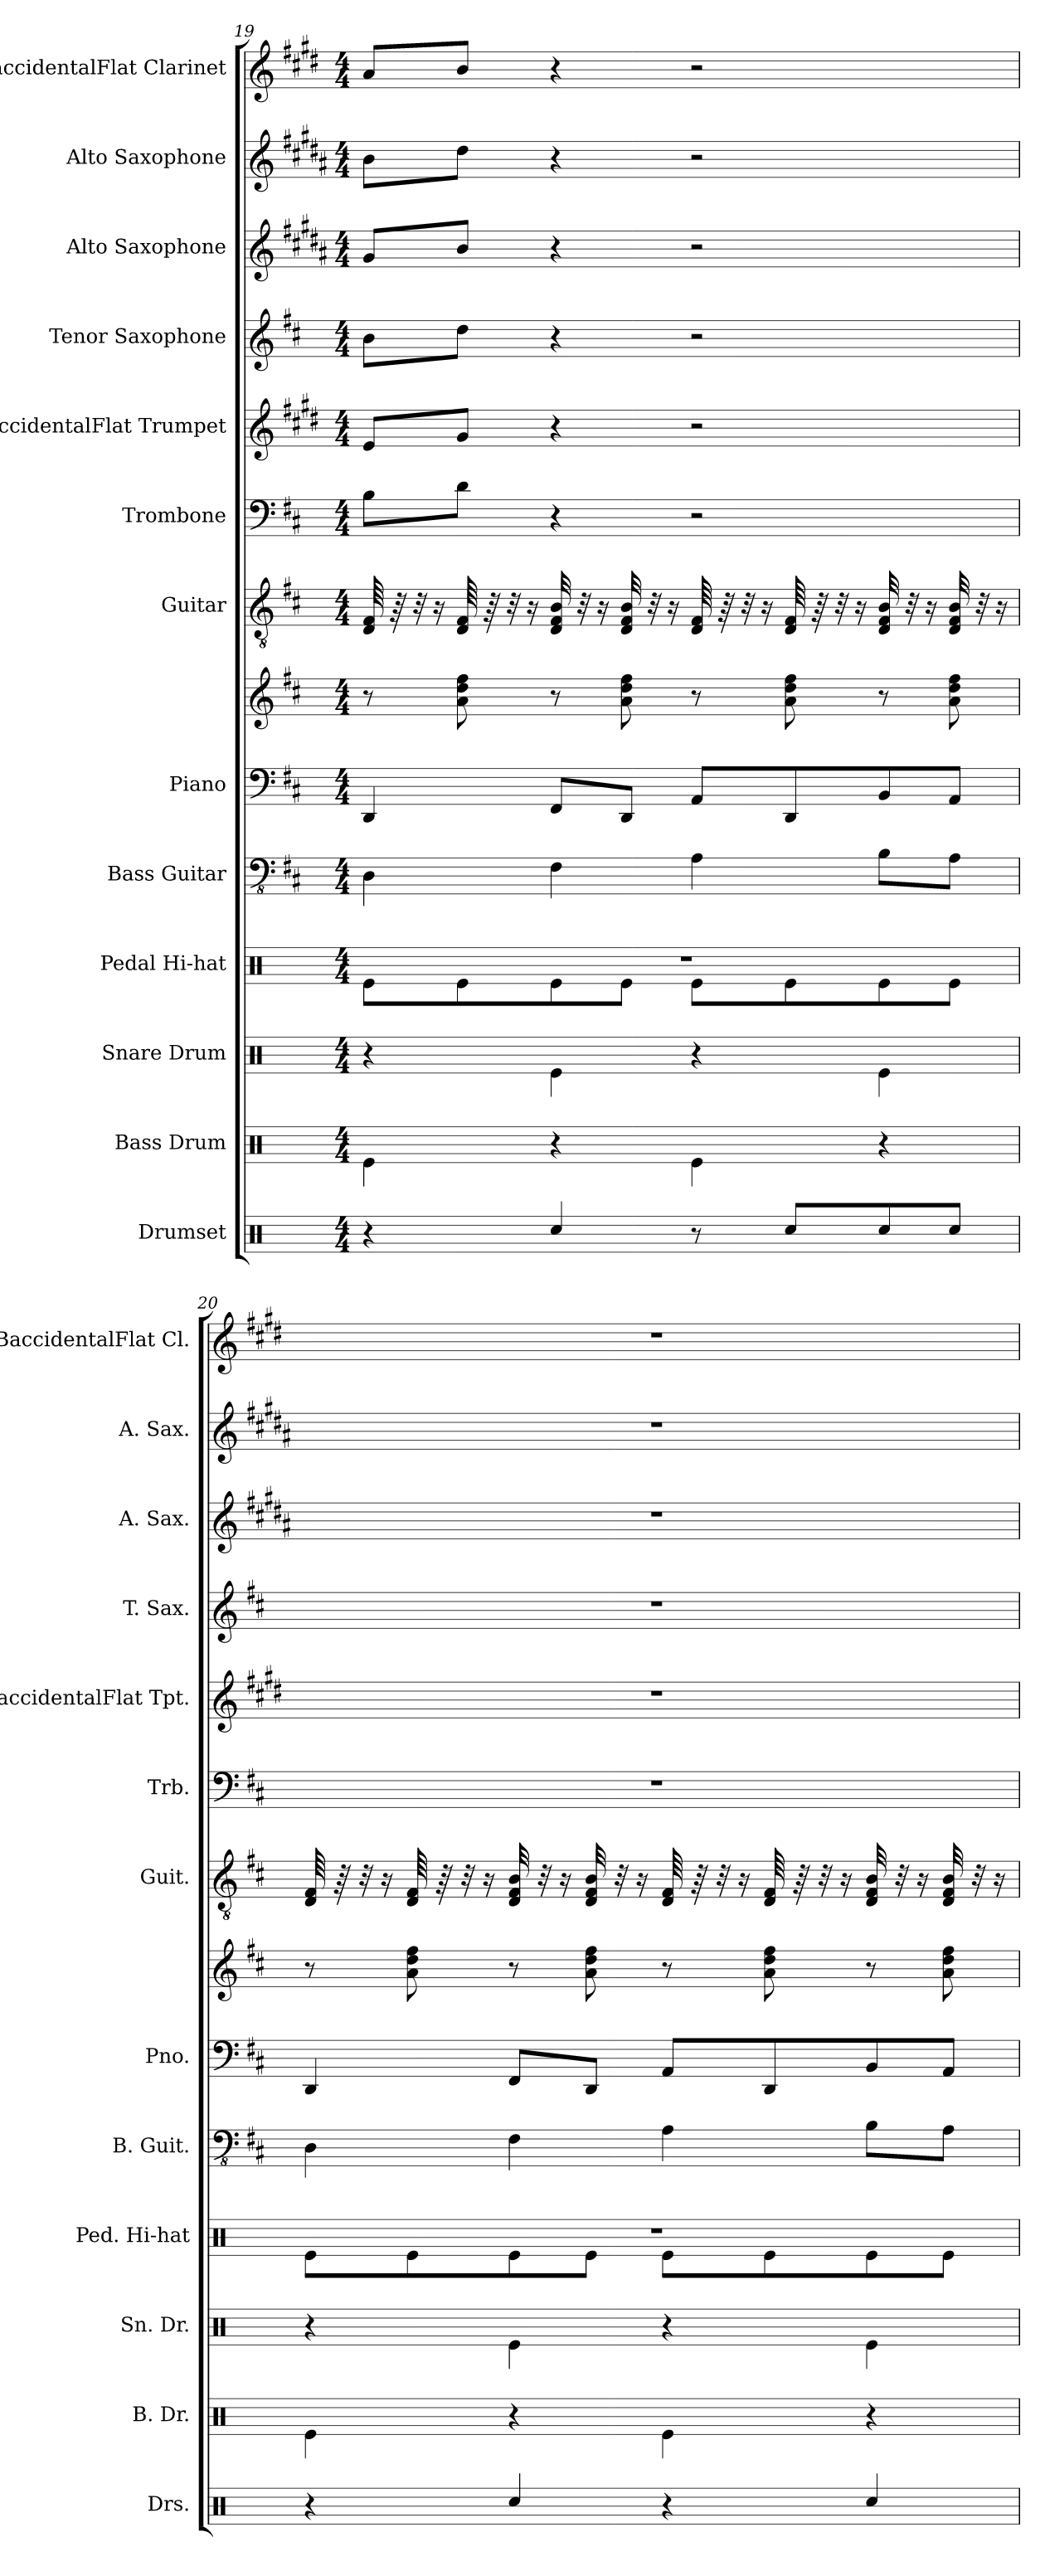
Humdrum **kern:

**kern	**kern	**kern	**kern	**kern	**kern	**kern	**kern	**kern	**kern	**kern	**kern	**kern	**kern
*part13	*part12	*part11	*part10	*part9	*part8	*part8	*part7	*part6	*part5	*part4	*part3	*part2	*part1
*staff14	*staff13	*staff12	*staff11	*staff10	*staff9	*staff8	*staff7	*staff6	*staff5	*staff4	*staff3	*staff2	*staff1
*I"Drumset	*I"Bass Drum	*I"Snare Drum	*I"Pedal Hi-hat	*I"Bass Guitar	*I"Piano	*	*I"Guitar	*I"Trombone	*I"BaccidentalFlat Trumpet	*I"Tenor Saxophone	*I"Alto Saxophone	*I"Alto Saxophone	*I"BaccidentalFlat Clarinet
*I'Drs.	*I'B. Dr.	*I'Sn. Dr.	*I'Ped. Hi-hat	*I'B. Guit.	*I'Pno.	*	*I'Guit.	*I'Trb.	*I'BaccidentalFlat Tpt.	*I'T. Sax.	*I'A. Sax.	*I'A. Sax.	*I'BaccidentalFlat Cl.
!!LO:PB:g=z
*clefX	*clefX	*clefX	*clefX	*clefFv4	*clefF4	*clefG2	*clefGv2	*clefF4	*clefG2	*clefG2	*clefG2	*clefG2	*clefG2
*	*	*	*	*	*	*	*	*	*ITrd1c2	*ITrd8c14	*ITrd5c9	*ITrd5c9	*ITrd1c2
*k[]	*k[]	*k[]	*k[]	*k[f#c#]	*k[f#c#]	*k[f#c#]	*k[f#c#]	*k[f#c#]	*k[f#c#]	*k[f#c#]	*k[f#c#]	*k[f#c#]	*k[f#c#]
*M4/4	*M4/4	*M4/4	*M4/4	*M4/4	*M4/4	*M4/4	*M4/4	*M4/4	*M4/4	*M4/4	*M4/4	*M4/4	*M4/4
=19	=19	=19	=19	=19	=19	=19	=19	=19	=19	=19	=19	=19	=19
*	*	*	*^	*	*	*	*	*	*	*	*	*	*
4r	4Re\	4r	1r	8Re\L	4DD\	4DD/	8r	64D/ 64F#/	8B\L	8d/L	8B\L	8B/L	8d\L	8g/L
.	.	.	.	.	.	.	.	64r	.	.	.	.	.	.
.	.	.	.	.	.	.	.	32r	.	.	.	.	.	.
.	.	.	.	.	.	.	.	16r	.	.	.	.	.	.
.	.	.	.	8Re\	.	.	8a\ 8dd\ 8ff#\	64D/ 64F#/	8d\J	8f#/J	8d\J	8d/J	8f#\J	8a/J
.	.	.	.	.	.	.	.	64r	.	.	.	.	.	.
.	.	.	.	.	.	.	.	32r	.	.	.	.	.	.
.	.	.	.	.	.	.	.	16r	.	.	.	.	.	.
4Rcc/	4r	4Re\	.	8Re\	4FF#\	8FF#/L	8r	32D/ 32F#/ 32B/	4r	4r	4r	4r	4r	4r
.	.	.	.	.	.	.	.	32r	.	.	.	.	.	.
.	.	.	.	.	.	.	.	16r	.	.	.	.	.	.
.	.	.	.	8Re\J	.	8DD/J	8a\ 8dd\ 8ff#\	32D/ 32F#/ 32B/	.	.	.	.	.	.
.	.	.	.	.	.	.	.	32r	.	.	.	.	.	.
.	.	.	.	.	.	.	.	16r	.	.	.	.	.	.
8r	4Re\	4r	.	8Re\L	4AA\	8AA/L	8r	64D/ 64F#/	2r	2r	2r	2r	2r	2r
.	.	.	.	.	.	.	.	64r	.	.	.	.	.	.
.	.	.	.	.	.	.	.	32r	.	.	.	.	.	.
.	.	.	.	.	.	.	.	16r	.	.	.	.	.	.
8Rcc/L	.	.	.	8Re\	.	8DD/	8a\ 8dd\ 8ff#\	64D/ 64F#/	.	.	.	.	.	.
.	.	.	.	.	.	.	.	64r	.	.	.	.	.	.
.	.	.	.	.	.	.	.	32r	.	.	.	.	.	.
.	.	.	.	.	.	.	.	16r	.	.	.	.	.	.
8Rcc/	4r	4Re\	.	8Re\	8BB\L	8BB/	8r	32D/ 32F#/ 32B/	.	.	.	.	.	.
.	.	.	.	.	.	.	.	32r	.	.	.	.	.	.
.	.	.	.	.	.	.	.	16r	.	.	.	.	.	.
8Rcc/J	.	.	.	8Re\J	8AA\J	8AA/J	8a\ 8dd\ 8ff#\	32D/ 32F#/ 32B/	.	.	.	.	.	.
.	.	.	.	.	.	.	.	32r	.	.	.	.	.	.
.	.	.	.	.	.	.	.	16r	.	.	.	.	.	.
!!LO:PB:g=z
=20	=20	=20	=20	=20	=20	=20	=20	=20	=20	=20	=20	=20	=20	=20
4r	4Re\	4r	1r	8Re\L	4DD\	4DD/	8r	64D/ 64F#/	1r	1r	1r	1r	1r	1r
.	.	.	.	.	.	.	.	64r	.	.	.	.	.	.
.	.	.	.	.	.	.	.	32r	.	.	.	.	.	.
.	.	.	.	.	.	.	.	16r	.	.	.	.	.	.
.	.	.	.	8Re\	.	.	8a\ 8dd\ 8ff#\	64D/ 64F#/	.	.	.	.	.	.
.	.	.	.	.	.	.	.	64r	.	.	.	.	.	.
.	.	.	.	.	.	.	.	32r	.	.	.	.	.	.
.	.	.	.	.	.	.	.	16r	.	.	.	.	.	.
4Rcc/	4r	4Re\	.	8Re\	4FF#\	8FF#/L	8r	32D/ 32F#/ 32B/	.	.	.	.	.	.
.	.	.	.	.	.	.	.	32r	.	.	.	.	.	.
.	.	.	.	.	.	.	.	16r	.	.	.	.	.	.
.	.	.	.	8Re\J	.	8DD/J	8a\ 8dd\ 8ff#\	32D/ 32F#/ 32B/	.	.	.	.	.	.
.	.	.	.	.	.	.	.	32r	.	.	.	.	.	.
.	.	.	.	.	.	.	.	16r	.	.	.	.	.	.
4r	4Re\	4r	.	8Re\L	4AA\	8AA/L	8r	64D/ 64F#/	.	.	.	.	.	.
.	.	.	.	.	.	.	.	64r	.	.	.	.	.	.
.	.	.	.	.	.	.	.	32r	.	.	.	.	.	.
.	.	.	.	.	.	.	.	16r	.	.	.	.	.	.
.	.	.	.	8Re\	.	8DD/	8a\ 8dd\ 8ff#\	64D/ 64F#/	.	.	.	.	.	.
.	.	.	.	.	.	.	.	64r	.	.	.	.	.	.
.	.	.	.	.	.	.	.	32r	.	.	.	.	.	.
.	.	.	.	.	.	.	.	16r	.	.	.	.	.	.
4Rcc/	4r	4Re\	.	8Re\	8BB\L	8BB/	8r	32D/ 32F#/ 32B/	.	.	.	.	.	.
.	.	.	.	.	.	.	.	32r	.	.	.	.	.	.
.	.	.	.	.	.	.	.	16r	.	.	.	.	.	.
.	.	.	.	8Re\J	8AA\J	8AA/J	8a\ 8dd\ 8ff#\	32D/ 32F#/ 32B/	.	.	.	.	.	.
.	.	.	.	.	.	.	.	32r	.	.	.	.	.	.
.	.	.	.	.	.	.	.	16r	.	.	.	.	.	.
*	*	*	*v	*v	*	*	*	*	*	*	*	*	*	*
=	=	=	=	=	=	=	=	=	=	=	=	=	=
*-	*-	*-	*-	*-	*-	*-	*-	*-	*-	*-	*-	*-	*-
